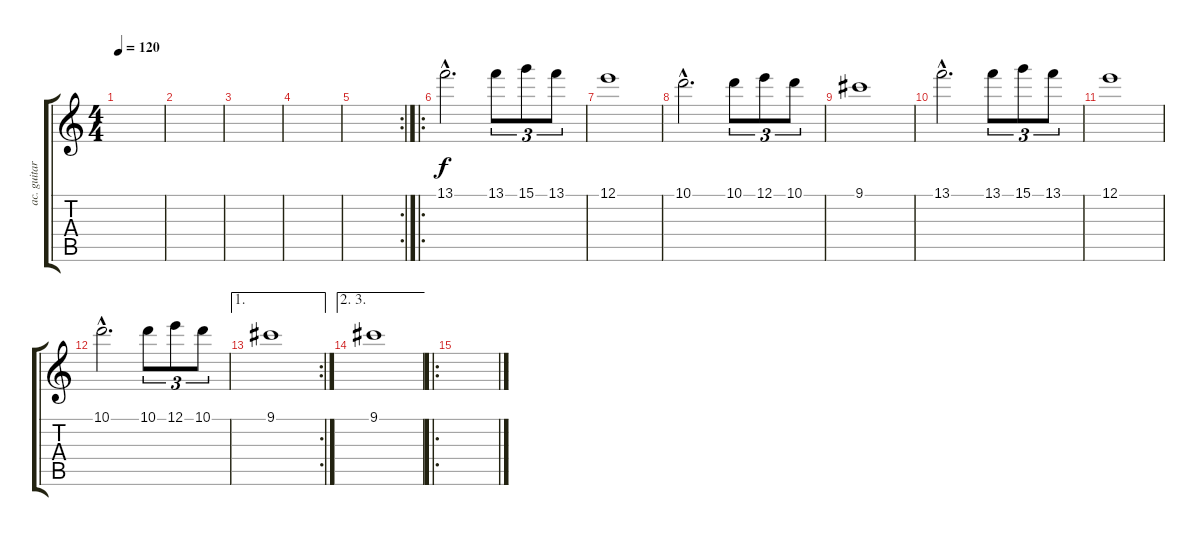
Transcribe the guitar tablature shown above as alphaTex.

\track ("ac. guitar" "ac. guitar") {instrument acousticguitarsteel}
\staff {score tabs}
\tuning (E4 B3 G3 D3 A2 E2) {hide}
\ts (4 4)
\tempo 120
\clef g2
\ks c
|
|
|
|
\rc 2
|
\ro
13.1{hac}.2{d volume 16} 13.1.8{tu (3 2)} 15.1.8{tu (3 2)} 13.1.8{tu (3 2)} |
12.1.1 |
10.1{hac}.2{d volume 16} 10.1.8{tu (3 2)} 12.1.8{tu (3 2)} 10.1.8{tu (3 2)} |
9.1.1 |
13.1{hac}.2{d volume 16} 13.1.8{tu (3 2)} 15.1.8{tu (3 2)} 13.1.8{tu (3 2)} |
12.1.1 |
10.1{hac}.2{d volume 16} 10.1.8{tu (3 2)} 12.1.8{tu (3 2)} 10.1.8{tu (3 2)} |
\ae 1
\rc 2
9.1.1 |
\ae (2 3)
9.1.1 |
\ro
